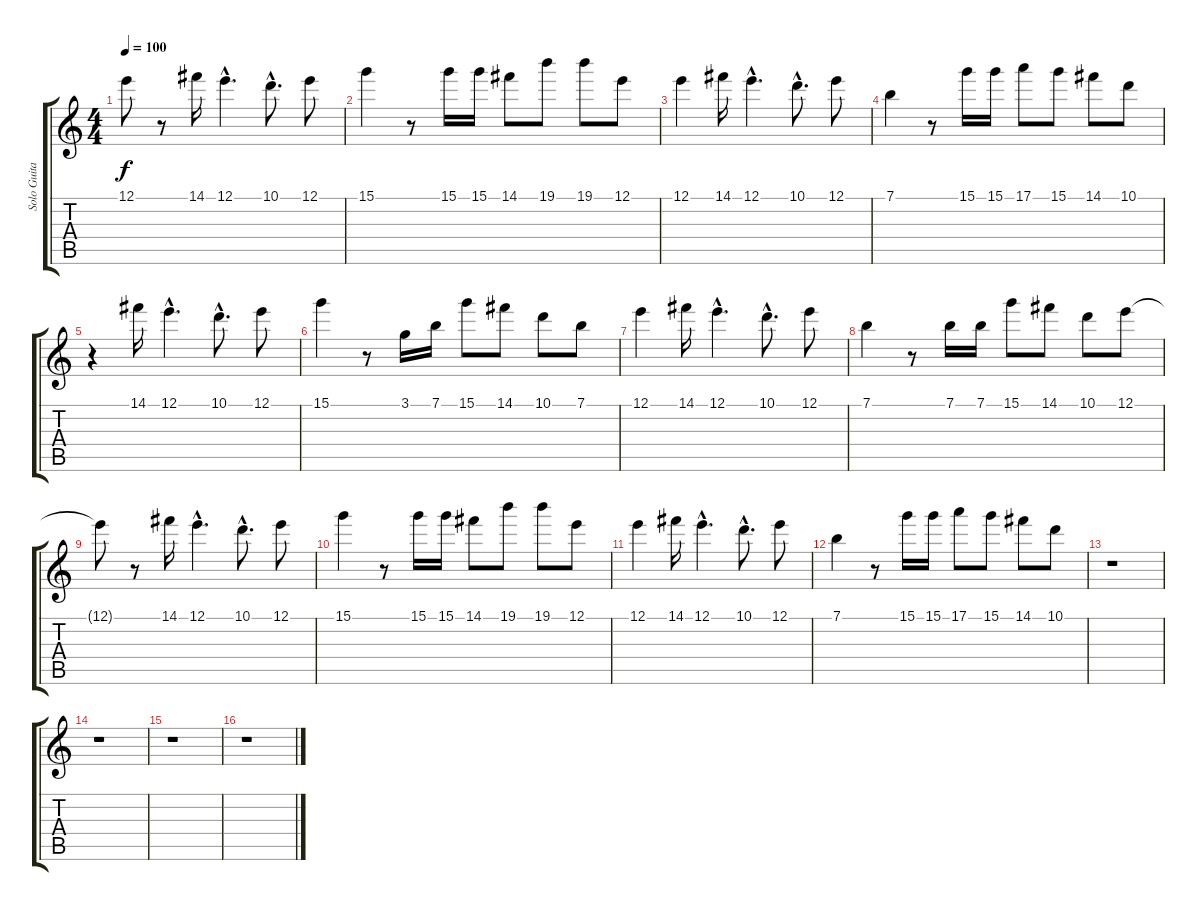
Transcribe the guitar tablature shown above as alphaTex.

\track ("Solo Guitar" "Solo Guita") {instrument overdrivenguitar}
\staff {score tabs}
\tuning (E4 B3 G3 D3 A2 E2) {hide}
\ts (4 4)
\tempo 100
\clef g2
\ks c
12.1{t}.8{dy f} r.8 14.1.16 12.1{hac}.4{d} 10.1{hac}.8{d} 12.1.8 |
15.1.4 r.8 15.1.16 15.1.16 14.1.8 19.1.8 19.1.8 12.1.8 |
12.1.4 14.1.16 12.1{hac}.4{d} 10.1{hac}.8{d} 12.1.8 |
7.1.4 r.8 15.1.16 15.1.16 17.1.8 15.1.8 14.1.8 10.1.8 |
r.4 14.1.16 12.1{hac}.4{d} 10.1{hac}.8{d} 12.1.8 |
15.1.4 r.8 3.1.16 7.1.16 15.1.8 14.1.8 10.1.8 7.1.8 |
12.1.4 14.1.16 12.1{hac}.4{d} 10.1{hac}.8{d} 12.1.8 |
7.1.4 r.8 7.1.16 7.1.16 15.1.8 14.1.8 10.1.8 12.1.8 |
12.1{t}.8 r.8 14.1.16 12.1{hac}.4{d} 10.1{hac}.8{d} 12.1.8 |
15.1.4 r.8 15.1.16 15.1.16 14.1.8 19.1.8 19.1.8 12.1.8 |
12.1.4 14.1.16 12.1{hac}.4{d} 10.1{hac}.8{d} 12.1.8 |
7.1.4 r.8 15.1.16 15.1.16 17.1.8 15.1.8 14.1.8 10.1.8 |
r.1 |
r.1 |
r.1 |
r.1
